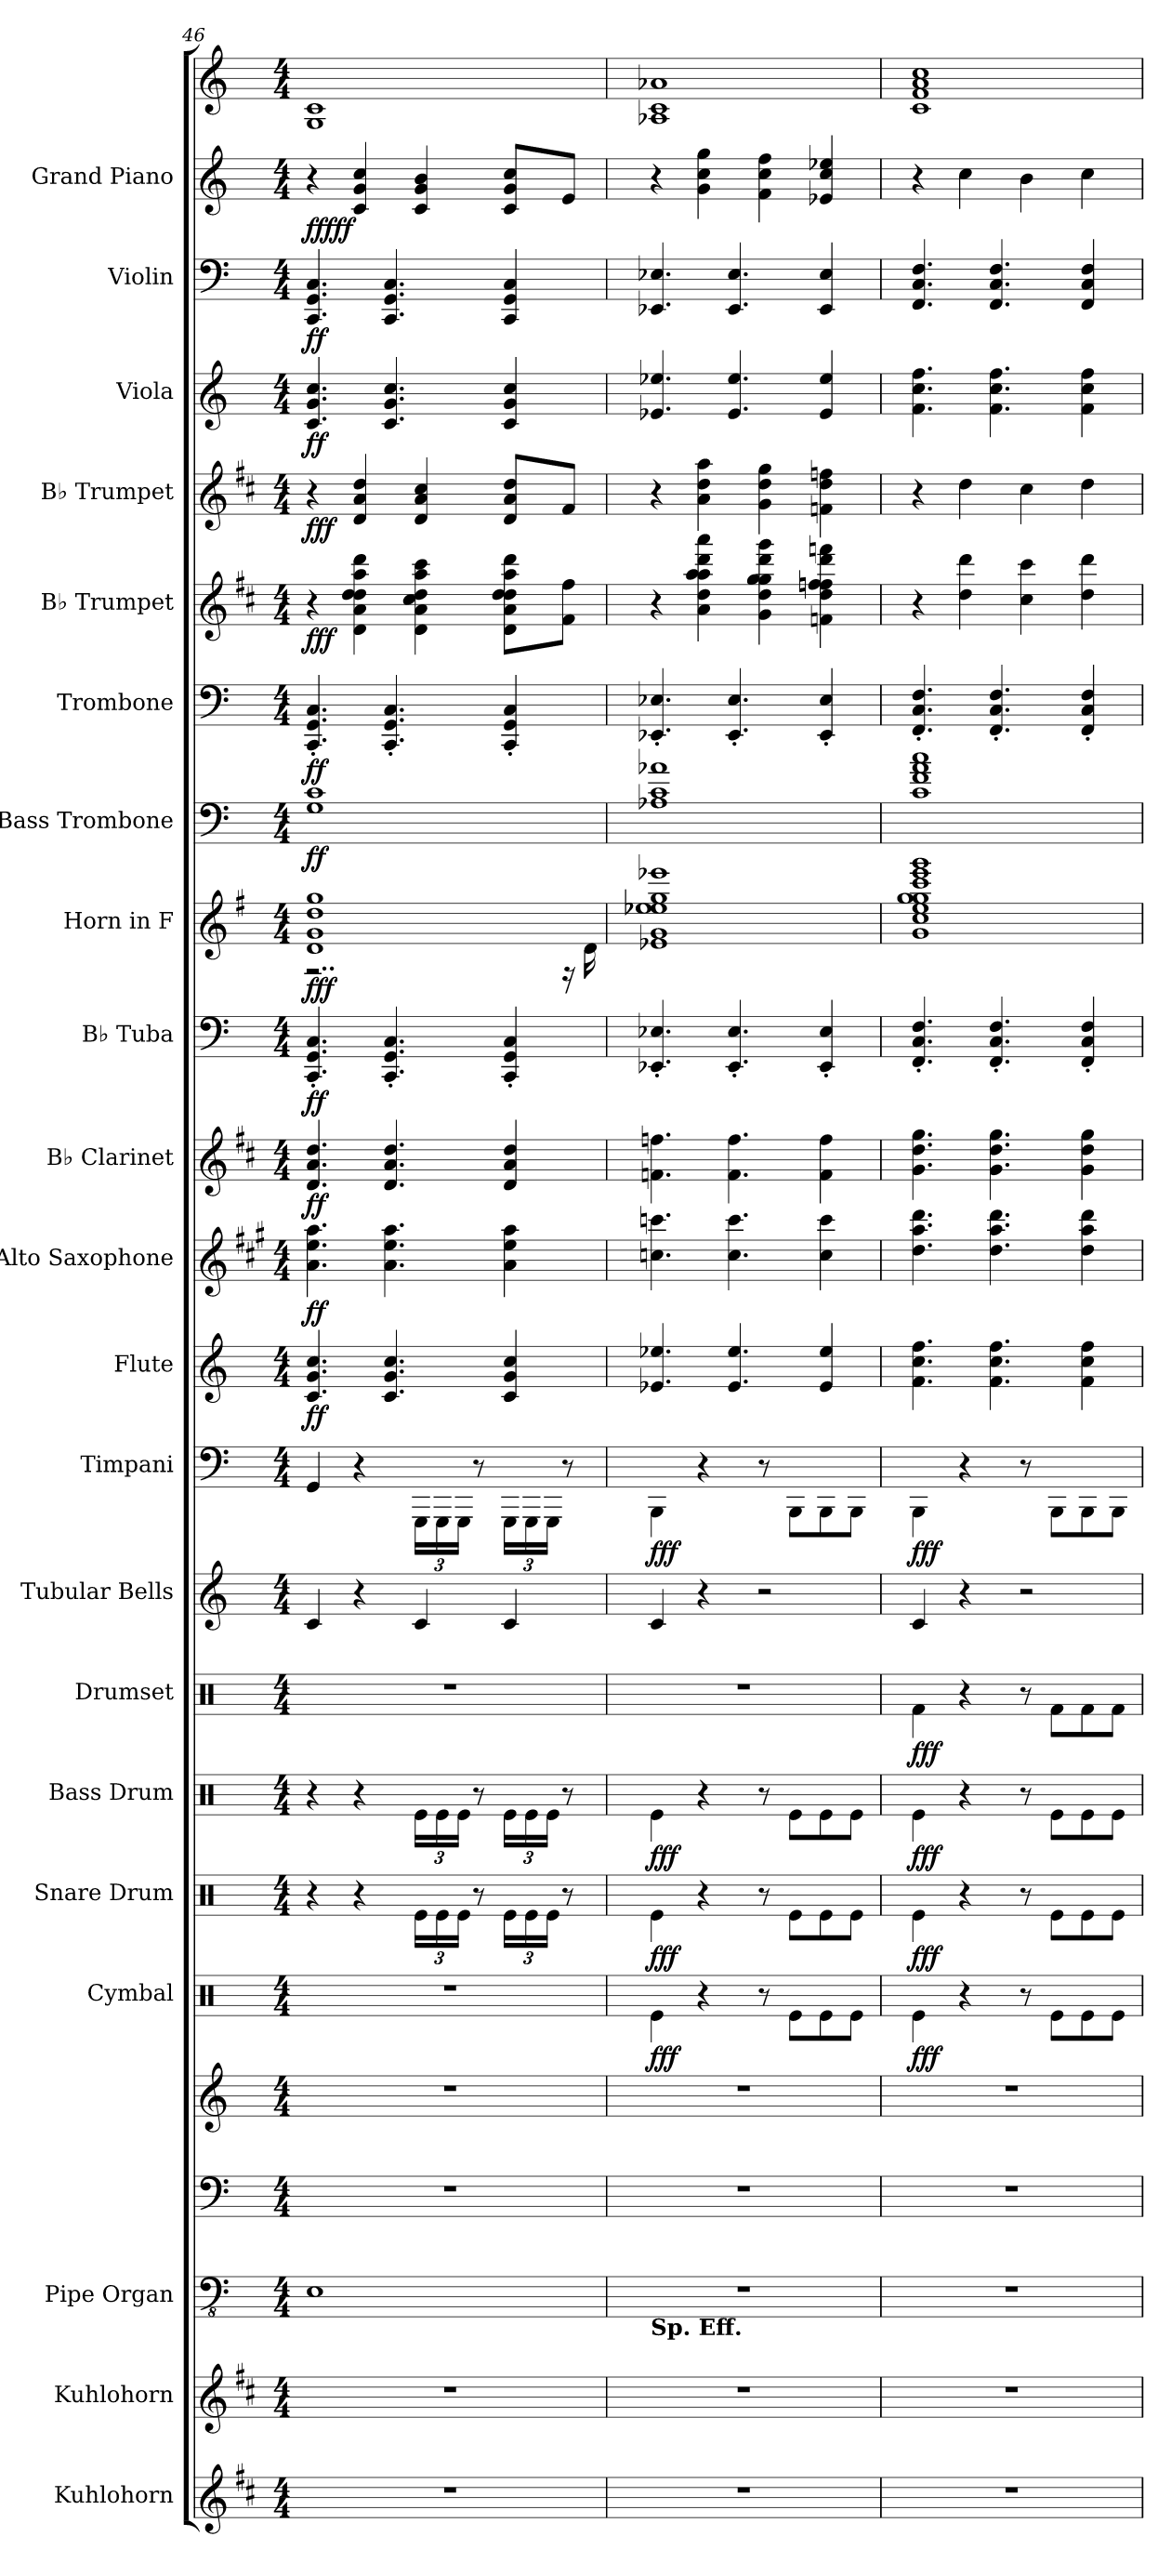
**kern	**kern	**kern	**kern	**kern	**kern	**dynam	**kern	**dynam	**kern	**dynam	**kern	**dynam	**kern	**kern	**dynam	**kern	**dynam	**kern	**dynam	**kern	**dynam	**kern	**dynam	**kern	**dynam	**kern	**dynam	**kern	**dynam	**kern	**dynam	**kern	**dynam	**kern	**dynam	**kern	**dynam	**kern	**kern	**dynam
*part21	*part20	*part19	*part19	*part19	*part18	*part18	*part17	*part17	*part16	*part16	*part15	*part15	*part14	*part13	*part13	*part12	*part12	*part11	*part11	*part10	*part10	*part9	*part9	*part8	*part8	*part7	*part7	*part6	*part6	*part5	*part5	*part4	*part4	*part3	*part3	*part2	*part2	*part1	*part1	*part1
*staff24	*staff23	*staff22	*staff21	*staff20	*staff19	*staff19	*staff18	*staff18	*staff17	*staff17	*staff16	*staff16	*staff15	*staff14	*staff14	*staff13	*staff13	*staff12	*staff12	*staff11	*staff11	*staff10	*staff10	*staff9	*staff9	*staff8	*staff8	*staff7	*staff7	*staff6	*staff6	*staff5	*staff5	*staff4	*staff4	*staff3	*staff3	*staff2	*staff1	*staff1/2
*I"Kuhlohorn	*I"Kuhlohorn	*I"Pipe Organ	*	*	*I"Cymbal	*	*I"Snare Drum	*	*I"Bass Drum	*	*I"Drumset	*	*I"Tubular Bells	*I"Timpani	*	*I"Flute	*	*I"Alto Saxophone	*	*I"B♭ Clarinet	*	*I"B♭ Tuba	*	*I"Horn in F	*	*I"Bass Trombone	*	*I"Trombone	*	*I"B♭ Trumpet	*	*I"B♭ Trumpet	*	*I"Viola	*	*I"Violin	*	*I"Grand Piano	*	*
*	*	*I'Org.	*	*	*I'Cym.	*	*I'Sn. Dr.	*	*I'B. Dr.	*	*I'Drs.	*	*I'Tu. Be.	*I'Timp.	*	*I'Fl.	*	*I'A. Sax.	*	*I'B♭ Cl.	*	*I'B♭ Tu.	*	*	*	*I'B. Tbn.	*	*I'Tbn.	*	*I'B♭ Tpt.	*	*I'B♭ Tpt.	*	*I'Vla.	*	*I'Vln.	*	*I'Pno.	*	*
*clefG2	*clefG2	*clefFv4	*clefF4	*clefG2	*clefX	*	*clefX	*	*clefX	*	*clefX	*	*clefG2	*clefF4	*	*clefG2	*	*clefG2	*	*clefG2	*	*clefF4	*	*clefG2	*	*clefF4	*	*clefF4	*	*clefG2	*	*clefG2	*	*clefG2	*	*clefF4	*	*clefG2	*clefG2	*
*ITrd1c2	*ITrd1c2	*	*	*	*	*	*	*	*	*	*	*	*	*	*	*	*	*ITrd5c9	*	*ITrd1c2	*	*	*	*ITrd4c7	*	*	*	*	*	*ITrd1c2	*	*ITrd1c2	*	*	*	*	*	*	*	*
*k[]	*k[]	*k[]	*k[]	*k[]	*k[]	*	*k[]	*	*k[]	*	*k[]	*	*k[]	*k[]	*	*k[]	*	*k[]	*	*k[]	*	*k[]	*	*k[]	*	*k[]	*	*k[]	*	*k[]	*	*k[]	*	*k[]	*	*k[]	*	*k[]	*k[]	*
*M4/4	*M4/4	*M4/4	*M4/4	*M4/4	*M4/4	*	*M4/4	*	*M4/4	*	*M4/4	*	*M4/4	*M4/4	*	*M4/4	*	*M4/4	*	*M4/4	*	*M4/4	*	*M4/4	*	*M4/4	*	*M4/4	*	*M4/4	*	*M4/4	*	*M4/4	*	*M4/4	*	*M4/4	*M4/4	*
=46	=46	=46	=46	=46	=46	=46	=46	=46	=46	=46	=46	=46	=46	=46	=46	=46	=46	=46	=46	=46	=46	=46	=46	=46	=46	=46	=46	=46	=46	=46	=46	=46	=46	=46	=46	=46	=46	=46	=46	=46
*	*	*	*	*	*	*	*	*	*	*	*	*	*	*	*	*	*	*	*	*	*	*	*	*^	*	*	*	*	*	*	*	*	*	*	*	*	*	*	*	*
!	!	!	!	!	!	!	!	!	!	!	!	!	!	!	!	!	!LO:DY:b	!	!LO:DY:b	!	!LO:DY:b	!	!LO:DY:b	!	!	!LO:DY:b	!	!LO:DY:b	!	!LO:DY:b	!	!LO:DY:b	!	!LO:DY:b	!	!LO:DY:b	!	!LO:DY:b	!	!	!LO:DY:b=2
!	!	!	!	!	!	!	!	!	!	!	!	!	!	!	!	!	!	!	!	!	!	!	!	!	!	!	!	!	!	!	!	!	!	!	!	!	!	!	!	!	!LO:DY:n=1:b
1r	1r	1EE	1r	1r	1r	.	4r	.	4r	.	1r	.	4c/	4GG/	.	4.c/ 4.g/ 4.cc/	ff	4.c\ 4.g\ 4.cc\	ff	4.c/ 4.g/ 4.cc/	ff	4.CC/' 4.GG/' 4.C/'	ff	1G 1c 1g 1cc	2..r	fff	1G 1c	ff	4.CC/' 4.GG/' 4.C/'	ff	4r	fff	4r	fff	4.c/ 4.g/ 4.cc/	ff	4.CC/ 4.GG/ 4.C/	ff	4r	1G 1c	fff ff
.	.	.	.	.	.	.	4r	.	4r	.	.	.	4r	4r	.	.	.	.	.	.	.	.	.	.	.	.	.	.	.	.	4c\ 4g\ 4cc\ 4cc\ 4gg\ 4ccc\	.	4c/ 4g/ 4cc/	.	.	.	.	.	4c/ 4g/ 4cc/	.	.
.	.	.	.	.	.	.	.	.	.	.	.	.	.	.	.	4.c/ 4.g/ 4.cc/	.	4.c\ 4.g\ 4.cc\	.	4.c/ 4.g/ 4.cc/	.	4.CC/' 4.GG/' 4.C/'	.	.	.	.	.	.	4.CC/' 4.GG/' 4.C/'	.	.	.	.	.	4.c/ 4.g/ 4.cc/	.	4.CC/ 4.GG/ 4.C/	.	.	.	.
*	*	*	*	*	*	*	*Xbrackettup	*	*Xbrackettup	*	*	*	*	*Xbrackettup	*	*	*	*	*	*	*	*	*	*	*	*	*	*	*	*	*	*	*	*	*	*	*	*	*	*	*
.	.	.	.	.	.	.	24Re\LL	.	24Re\LL	.	.	.	4c/	24GGG\LL	.	.	.	.	.	.	.	.	.	.	.	.	.	.	.	.	4c\ 4g\ 4b\ 4cc\ 4gg\ 4bb\	.	4c/ 4g/ 4b/	.	.	.	.	.	4c/ 4g/ 4b/	.	.
.	.	.	.	.	.	.	24Re\	.	24Re\	.	.	.	.	24GGG\	.	.	.	.	.	.	.	.	.	.	.	.	.	.	.	.	.	.	.	.	.	.	.	.	.	.	.
.	.	.	.	.	.	.	24Re\JJ	.	24Re\JJ	.	.	.	.	24GGG\JJ	.	.	.	.	.	.	.	.	.	.	.	.	.	.	.	.	.	.	.	.	.	.	.	.	.	.	.
.	.	.	.	.	.	.	8r	.	8r	.	.	.	.	8r	.	.	.	.	.	.	.	.	.	.	.	.	.	.	.	.	.	.	.	.	.	.	.	.	.	.	.
.	.	.	.	.	.	.	24Re\LL	.	24Re\LL	.	.	.	4c/	24GGG\LL	.	4c/ 4g/ 4cc/	.	4c\ 4g\ 4cc\	.	4c/ 4g/ 4cc/	.	4CC/' 4GG/' 4C/'	.	.	.	.	.	.	4CC/' 4GG/' 4C/'	.	8c\ 8g\ 8cc\ 8cc\ 8gg\ 8ccc\L	.	8c/ 8g/ 8cc/L	.	4c/ 4g/ 4cc/	.	4CC/ 4GG/ 4C/	.	8c/ 8g/ 8cc/L	.	.
.	.	.	.	.	.	.	24Re\	.	24Re\	.	.	.	.	24GGG\	.	.	.	.	.	.	.	.	.	.	.	.	.	.	.	.	.	.	.	.	.	.	.	.	.	.	.
.	.	.	.	.	.	.	24Re\JJ	.	24Re\JJ	.	.	.	.	24GGG\JJ	.	.	.	.	.	.	.	.	.	.	.	.	.	.	.	.	.	.	.	.	.	.	.	.	.	.	.
.	.	.	.	.	.	.	8r	.	8r	.	.	.	.	8r	.	.	.	.	.	.	.	.	.	.	16r	.	.	.	.	.	8e\ 8ee\J	.	8e/J	.	.	.	.	.	8e/J	.	.
.	.	.	.	.	.	.	.	.	.	.	.	.	.	.	.	.	.	.	.	.	.	.	.	.	16G\	.	.	.	.	.	.	.	.	.	.	.	.	.	.	.	.
!!LO:PB:g=z
=47	=47	=47	=47	=47	=47	=47	=47	=47	=47	=47	=47	=47	=47	=47	=47	=47	=47	=47	=47	=47	=47	=47	=47	=47	=47	=47	=47	=47	=47	=47	=47	=47	=47	=47	=47	=47	=47	=47	=47	=47	=47
!	!	!LO:TX:b:B:t=Sp. Eff.	!	!	!	!	!	!	!	!	!	!	!	!	!	!	!	!	!	!	!	!	!	!	!	!	!	!	!	!	!	!	!	!	!	!	!	!	!	!	!
!	!	!	!	!	!	!LO:DY:b	!	!LO:DY:b	!	!LO:DY:b	!	!	!	!	!LO:DY:b	!	!	!	!	!	!	!	!	!	!	!	!	!	!	!	!	!	!	!	!	!	!	!	!	!	!
*	*	*	*	*	*	*	*	*	*	*	*	*	*	*	*	*	*	*	*	*	*	*	*	*v	*v	*	*	*	*	*	*	*	*	*	*	*	*	*	*	*	*
1r	1r	1r	1r	1r	4Re\	fff	4Re\	fff	4Re\	fff	1r	.	4c/	4BBB\	fff	4.e-X/ 4.ee-X/	.	4.e-X\ 4.ee-X\	.	4.e-X\ 4.ee-X\	.	4.EE-X/' 4.E-X/'	.	1A-X 1c 1a-X 1a- 1cc 1aa-X	.	1A-X 1c 1a-X	.	4.EE-X/' 4.E-X/'	.	4r	.	4r	.	4.e-X/ 4.ee-X/	.	4.EE-X/ 4.E-X/	.	4r	1A-X 1c 1a-X	.
.	.	.	.	.	4r	.	4r	.	4r	.	.	.	4r	4r	.	.	.	.	.	.	.	.	.	.	.	.	.	.	.	4g\ 4cc\ 4gg\ 4gg\ 4ccc\ 4ggg\	.	4g\ 4cc\ 4gg\	.	.	.	.	.	4g\ 4cc\ 4gg\	.	.
.	.	.	.	.	.	.	.	.	.	.	.	.	.	.	.	4.e-/ 4.ee-/	.	4.e-\ 4.ee-\	.	4.e-\ 4.ee-\	.	4.EE-/' 4.E-/'	.	.	.	.	.	4.EE-/' 4.E-/'	.	.	.	.	.	4.e-/ 4.ee-/	.	4.EE-/ 4.E-/	.	.	.	.
.	.	.	.	.	8r	.	8r	.	8r	.	.	.	2r	8r	.	.	.	.	.	.	.	.	.	.	.	.	.	.	.	4f\ 4cc\ 4ff\ 4ff\ 4ccc\ 4fff\	.	4f\ 4cc\ 4ff\	.	.	.	.	.	4f\ 4cc\ 4ff\	.	.
.	.	.	.	.	8Re\L	.	8Re\L	.	8Re\L	.	.	.	.	8BBB\L	.	.	.	.	.	.	.	.	.	.	.	.	.	.	.	.	.	.	.	.	.	.	.	.	.	.
.	.	.	.	.	8Re\	.	8Re\	.	8Re\	.	.	.	.	8BBB\	.	4e-/ 4ee-/	.	4e-\ 4ee-\	.	4e-\ 4ee-\	.	4EE-/' 4E-/'	.	.	.	.	.	4EE-/' 4E-/'	.	4e-X\ 4cc\ 4ee-X\ 4ee-\ 4ccc\ 4eee-X\	.	4e-X\ 4cc\ 4ee-X\	.	4e-/ 4ee-/	.	4EE-/ 4E-/	.	4e-X/ 4cc/ 4ee-X/	.	.
.	.	.	.	.	8Re\J	.	8Re\J	.	8Re\J	.	.	.	.	8BBB\J	.	.	.	.	.	.	.	.	.	.	.	.	.	.	.	.	.	.	.	.	.	.	.	.	.	.
=48	=48	=48	=48	=48	=48	=48	=48	=48	=48	=48	=48	=48	=48	=48	=48	=48	=48	=48	=48	=48	=48	=48	=48	=48	=48	=48	=48	=48	=48	=48	=48	=48	=48	=48	=48	=48	=48	=48	=48	=48
!	!	!	!	!	!	!LO:DY:b	!	!LO:DY:b	!	!LO:DY:b	!	!LO:DY:b	!	!	!LO:DY:b	!	!	!	!	!	!	!	!	!	!	!	!	!	!	!	!	!	!	!	!	!	!	!	!	!
1r	1r	1r	1r	1r	4Re\	fff	4Re\	fff	4Re\	fff	4Rf\	fff	4c/	4BBB\	fff	4.f\ 4.cc\ 4.ff\	.	4.f\ 4.cc\ 4.ff\	.	4.f\ 4.cc\ 4.ff\	.	4.FF/' 4.C/' 4.F/'	.	1c 1f 1a 1cc 1cc 1ff 1aa 1ccc	.	1c 1f 1a 1cc	.	4.FF/' 4.C/' 4.F/'	.	4r	.	4r	.	4.f\ 4.cc\ 4.ff\	.	4.FF/ 4.C/ 4.F/	.	4r	1c 1f 1a 1cc	.
.	.	.	.	.	4r	.	4r	.	4r	.	4r	.	4r	4r	.	.	.	.	.	.	.	.	.	.	.	.	.	.	.	4cc\ 4ccc\	.	4cc\	.	.	.	.	.	4cc\	.	.
.	.	.	.	.	.	.	.	.	.	.	.	.	.	.	.	4.f\ 4.cc\ 4.ff\	.	4.f\ 4.cc\ 4.ff\	.	4.f\ 4.cc\ 4.ff\	.	4.FF/' 4.C/' 4.F/'	.	.	.	.	.	4.FF/' 4.C/' 4.F/'	.	.	.	.	.	4.f\ 4.cc\ 4.ff\	.	4.FF/ 4.C/ 4.F/	.	.	.	.
.	.	.	.	.	8r	.	8r	.	8r	.	8r	.	2r	8r	.	.	.	.	.	.	.	.	.	.	.	.	.	.	.	4b\ 4bb\	.	4b\	.	.	.	.	.	4b\	.	.
.	.	.	.	.	8Re\L	.	8Re\L	.	8Re\L	.	8Rf\L	.	.	8BBB\L	.	.	.	.	.	.	.	.	.	.	.	.	.	.	.	.	.	.	.	.	.	.	.	.	.	.
.	.	.	.	.	8Re\	.	8Re\	.	8Re\	.	8Rf\	.	.	8BBB\	.	4f\ 4cc\ 4ff\	.	4f\ 4cc\ 4ff\	.	4f\ 4cc\ 4ff\	.	4FF/' 4C/' 4F/'	.	.	.	.	.	4FF/' 4C/' 4F/'	.	4cc\ 4ccc\	.	4cc\	.	4f\ 4cc\ 4ff\	.	4FF/ 4C/ 4F/	.	4cc\	.	.
.	.	.	.	.	8Re\J	.	8Re\J	.	8Re\J	.	8Rf\J	.	.	8BBB\J	.	.	.	.	.	.	.	.	.	.	.	.	.	.	.	.	.	.	.	.	.	.	.	.	.	.
=	=	=	=	=	=	=	=	=	=	=	=	=	=	=	=	=	=	=	=	=	=	=	=	=	=	=	=	=	=	=	=	=	=	=	=	=	=	=	=	=
*-	*-	*-	*-	*-	*-	*-	*-	*-	*-	*-	*-	*-	*-	*-	*-	*-	*-	*-	*-	*-	*-	*-	*-	*-	*-	*-	*-	*-	*-	*-	*-	*-	*-	*-	*-	*-	*-	*-	*-	*-
